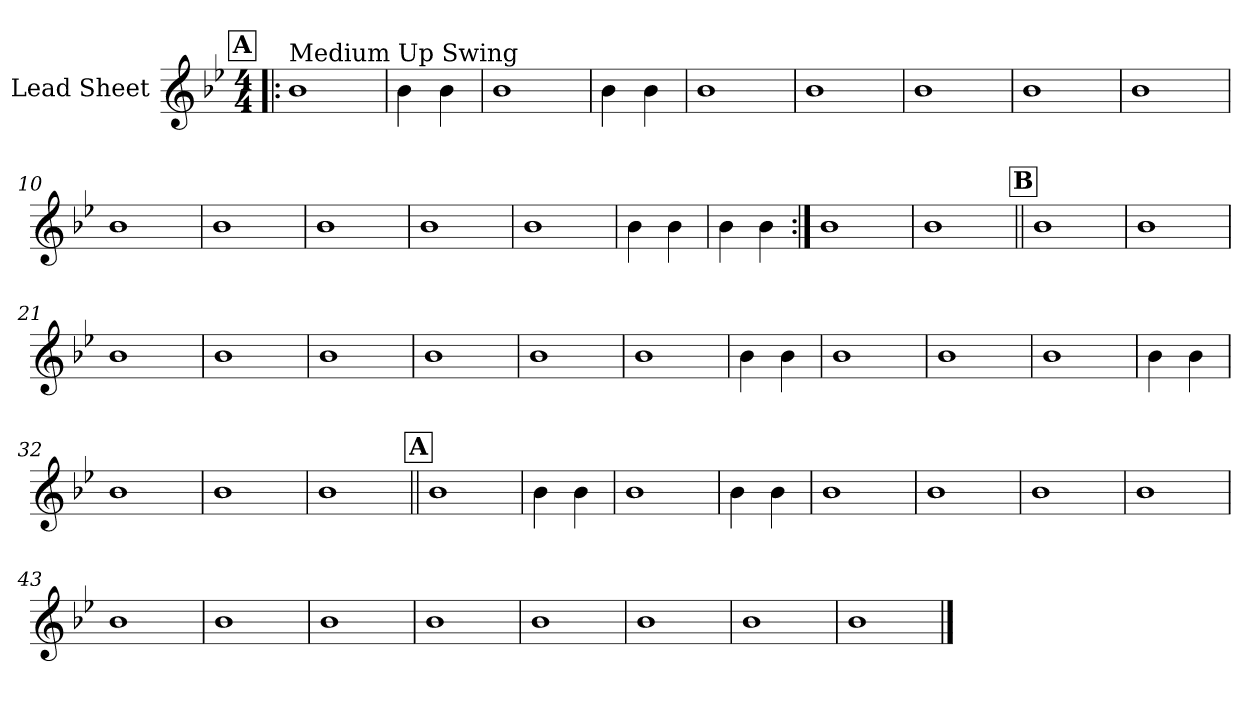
**kern
*part1
*staff1
*I"Lead Sheet
*clefG2
*k[b-e-]
*B-:
*M4/4
!!LO:REH:place=s1:a:fs=14:t=A
=1!|:
!LO:TX:a:t=Medium Up Swing
1b-
=2
4b-\
4b-\
=3
1b-
=4
4b-\
4b-\
=5
1b-
=6
1b-
=7
1b-
=8
1b-
!!LO:LB:g=z
=9
1b-
=10
1b-
=11
1b-
=12
1b-
=13
1b-
=14
1b-
=15
4b-\
4b-\
=16
4b-\
4b-\
!!LO:LB:g=z
=17:|!
1b-
=18
1b-
!!LO:LB:g=z
!!LO:REH:place=s1:a:fs=14:t=B
=19||
1b-
=20
1b-
=21
1b-
=22
1b-
=23
1b-
=24
1b-
=25
1b-
=26
1b-
!!LO:LB:g=z
=27
4b-\
4b-\
=28
1b-
=29
1b-
=30
1b-
=31
4b-\
4b-\
=32
1b-
=33
1b-
=34
1b-
!!LO:LB:g=z
!!LO:REH:place=s1:a:fs=14:t=A
=35||
1b-
=36
4b-\
4b-\
=37
1b-
=38
4b-\
4b-\
=39
1b-
=40
1b-
=41
1b-
=42
1b-
!!LO:LB:g=z
=43
1b-
=44
1b-
=45
1b-
=46
1b-
=47
1b-
=48
1b-
=49
1b-
=50
1b-
==
*-
